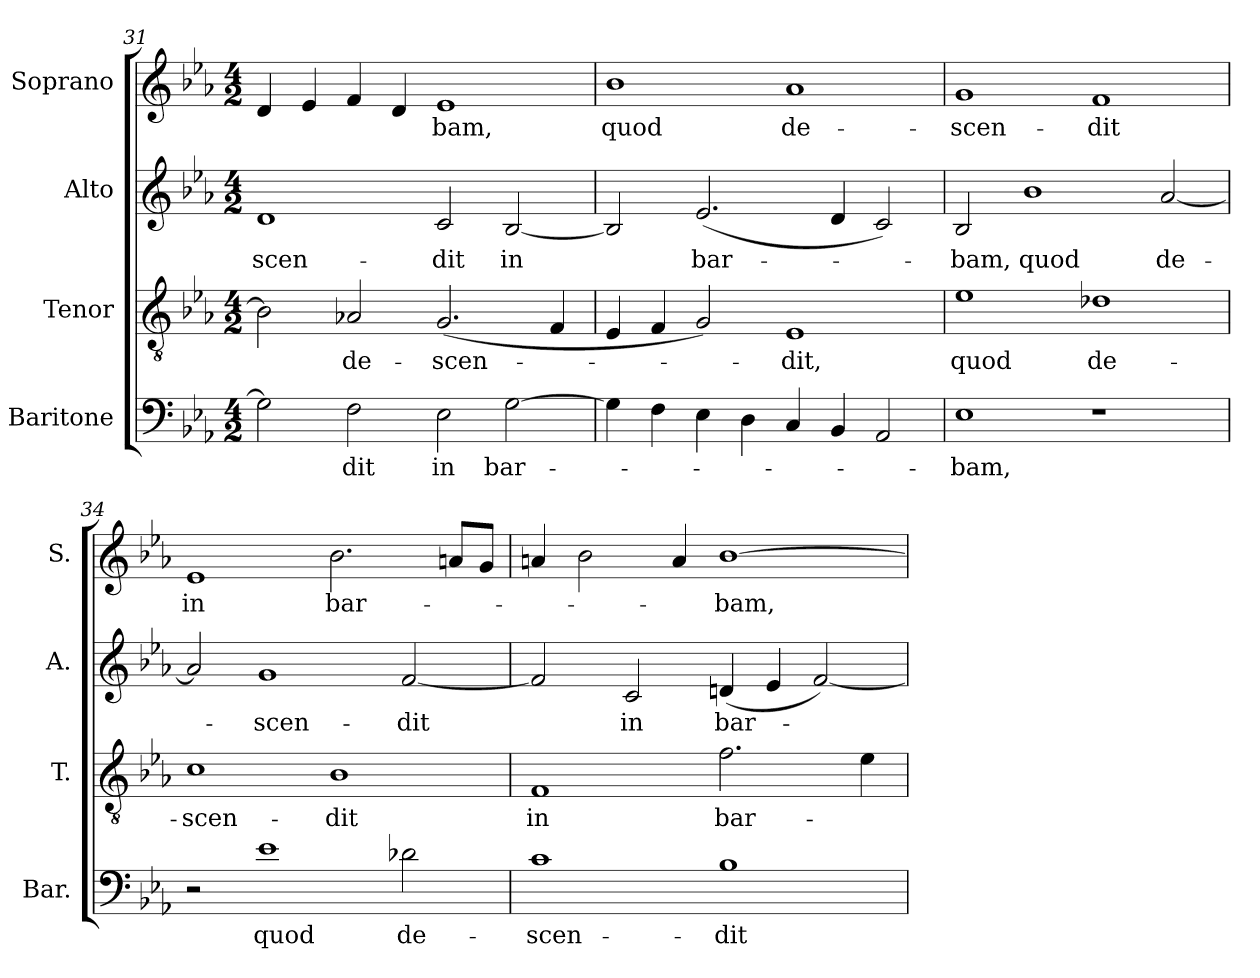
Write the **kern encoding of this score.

**kern	**text	**kern	**text	**kern	**text	**kern	**text
*part4	*part4	*part3	*part3	*part2	*part2	*part1	*part1
*staff4	*staff4	*staff3	*staff3	*staff2	*staff2	*staff1	*staff1
*I"Baritone	*	*I"Tenor	*	*I"Alto	*	*I"Soprano	*
*I'Bar.	*	*I'T.	*	*I'A.	*	*I'S.	*
*clefF4	*	*clefGv2	*	*clefG2	*	*clefG2	*
*	*	*ITrd7c12	*	*	*	*	*
*k[b-e-a-]	*	*k[b-e-a-]	*	*k[b-e-a-]	*	*k[b-e-a-]	*
*E-:	*	*E-:	*	*E-:	*	*E-:	*
*M4/2	*	*M4/2	*	*M4/2	*	*M4/2	*
=31	=31	=31	=31	=31	=31	=31	=31
!	!	!	!	!	!LO:LY:b:color=#000000	!	!
2Gi\]	.	2BB-i\]	.	1di	-scen-	4di/	.
.	.	.	.	.	.	4e-i/	.
!	!LO:LY:b:color=#000000	!	!	!	!	!	!
!	!	!	!LO:LY:b:color=#000000	!	!	!	!
2Fi\	-dit	2AA-Xi/	de-	.	.	4fi/	.
.	.	.	.	.	.	4di/	.
!	!LO:LY:b:color=#000000	!	!	!	!	!	!
!	!	!	!LO:LY:b:color=#000000	!	!	!	!
!	!	!	!	!	!LO:LY:b:color=#000000	!	!
!	!	!	!	!	!	!	!LO:LY:b:color=#000000
2E-i\	in	(2.GGi/	-scen-	2ci/	-dit	1e-i	-bam,
!	!LO:LY:b:color=#000000	!	!	!	!	!	!
!	!	!	!	!	!LO:LY:b:color=#000000	!	!
[2Gi\	bar-	.	.	[2B-i/	in	.	.
.	.	4FFi/	.	.	.	.	.
=32	=32	=32	=32	=32	=32	=32	=32
!	!	!	!	!	!	!	!LO:LY:b:color=#000000
4Gi\]	.	4EE-i/	.	2B-i/]	.	1b-i	quod
4Fi\	.	4FFi/	.	.	.	.	.
!	!	!	!	!	!LO:LY:b:color=#000000	!	!
4E-i\	.	2GGi/)	.	(2.e-i/	bar-	.	.
4Di\	.	.	.	.	.	.	.
!	!	!	!LO:LY:b:color=#000000	!	!	!	!
!	!	!	!	!	!	!	!LO:LY:b:color=#000000
4Ci/	.	1EE-i	-dit,	.	.	1a-i	de-
4BB-i/	.	.	.	4di/	.	.	.
2AA-i/	.	.	.	2ci/)	.	.	.
!!LO:PB:g=z
=33	=33	=33	=33	=33	=33	=33	=33
!	!LO:LY:b:color=#000000	!	!	!	!	!	!
!	!	!	!LO:LY:b:color=#000000	!	!	!	!
!	!	!	!	!	!LO:LY:b:color=#000000	!	!
!	!	!	!	!	!	!	!LO:LY:b:color=#000000
1E-i	-bam,	1E-i	quod	2B-i/	-bam,	1gi	-scen-
!	!	!	!	!	!LO:LY:b:color=#000000	!	!
.	.	.	.	1b-i	quod	.	.
!	!	!	!LO:LY:b:color=#000000	!	!	!	!
!	!	!	!	!	!	!	!LO:LY:b:color=#000000
1r	.	1D-Xi	de-	.	.	1fi	-dit
!	!	!	!	!	!LO:LY:b:color=#000000	!	!
.	.	.	.	[2a-i/	de-	.	.
=34	=34	=34	=34	=34	=34	=34	=34
!	!	!	!LO:LY:b:color=#000000	!	!	!	!
!	!	!	!	!	!	!	!LO:LY:b:color=#000000
2r	.	1Ci	-scen-	2a-i/]	.	1e-i	in
!	!LO:LY:b:color=#000000	!	!	!	!	!	!
!	!	!	!	!	!LO:LY:b:color=#000000	!	!
1e-i	quod	.	.	1gi	-scen-	.	.
!	!	!	!LO:LY:b:color=#000000	!	!	!	!
!	!	!	!	!	!	!	!LO:LY:b:color=#000000
.	.	1BB-i	-dit	.	.	2.b-i\	bar-
!	!LO:LY:b:color=#000000	!	!	!	!	!	!
!	!	!	!	!	!LO:LY:b:color=#000000	!	!
2d-Xi\	de-	.	.	[2fi/	-dit	.	.
.	.	.	.	.	.	8ani/L	.
.	.	.	.	.	.	8gi/J	.
=35	=35	=35	=35	=35	=35	=35	=35
!	!LO:LY:b:color=#000000	!	!	!	!	!	!
!	!	!	!LO:LY:b:color=#000000	!	!	!	!
1ci	-scen-	1FFi	in	2fi/]	.	4ani/	.
.	.	.	.	.	.	2b-i\	.
!	!	!	!	!	!LO:LY:b:color=#000000	!	!
.	.	.	.	2ci/	in	.	.
.	.	.	.	.	.	4ai/	.
!	!LO:LY:b:color=#000000	!	!	!	!	!	!
!	!	!	!LO:LY:b:color=#000000	!	!	!	!
!	!	!	!	!	!LO:LY:b:color=#000000	!	!
!	!	!	!	!	!	!	!LO:LY:b:color=#000000
1B-i	-dit	2.Fi\	bar-	(4dni/	bar-	[1b-i	-bam,
.	.	.	.	4e-i/	.	.	.
.	.	.	.	[2fi/)	.	.	.
.	.	4E-i\	.	.	.	.	.
=	=	=	=	=	=	=	=
*-	*-	*-	*-	*-	*-	*-	*-
